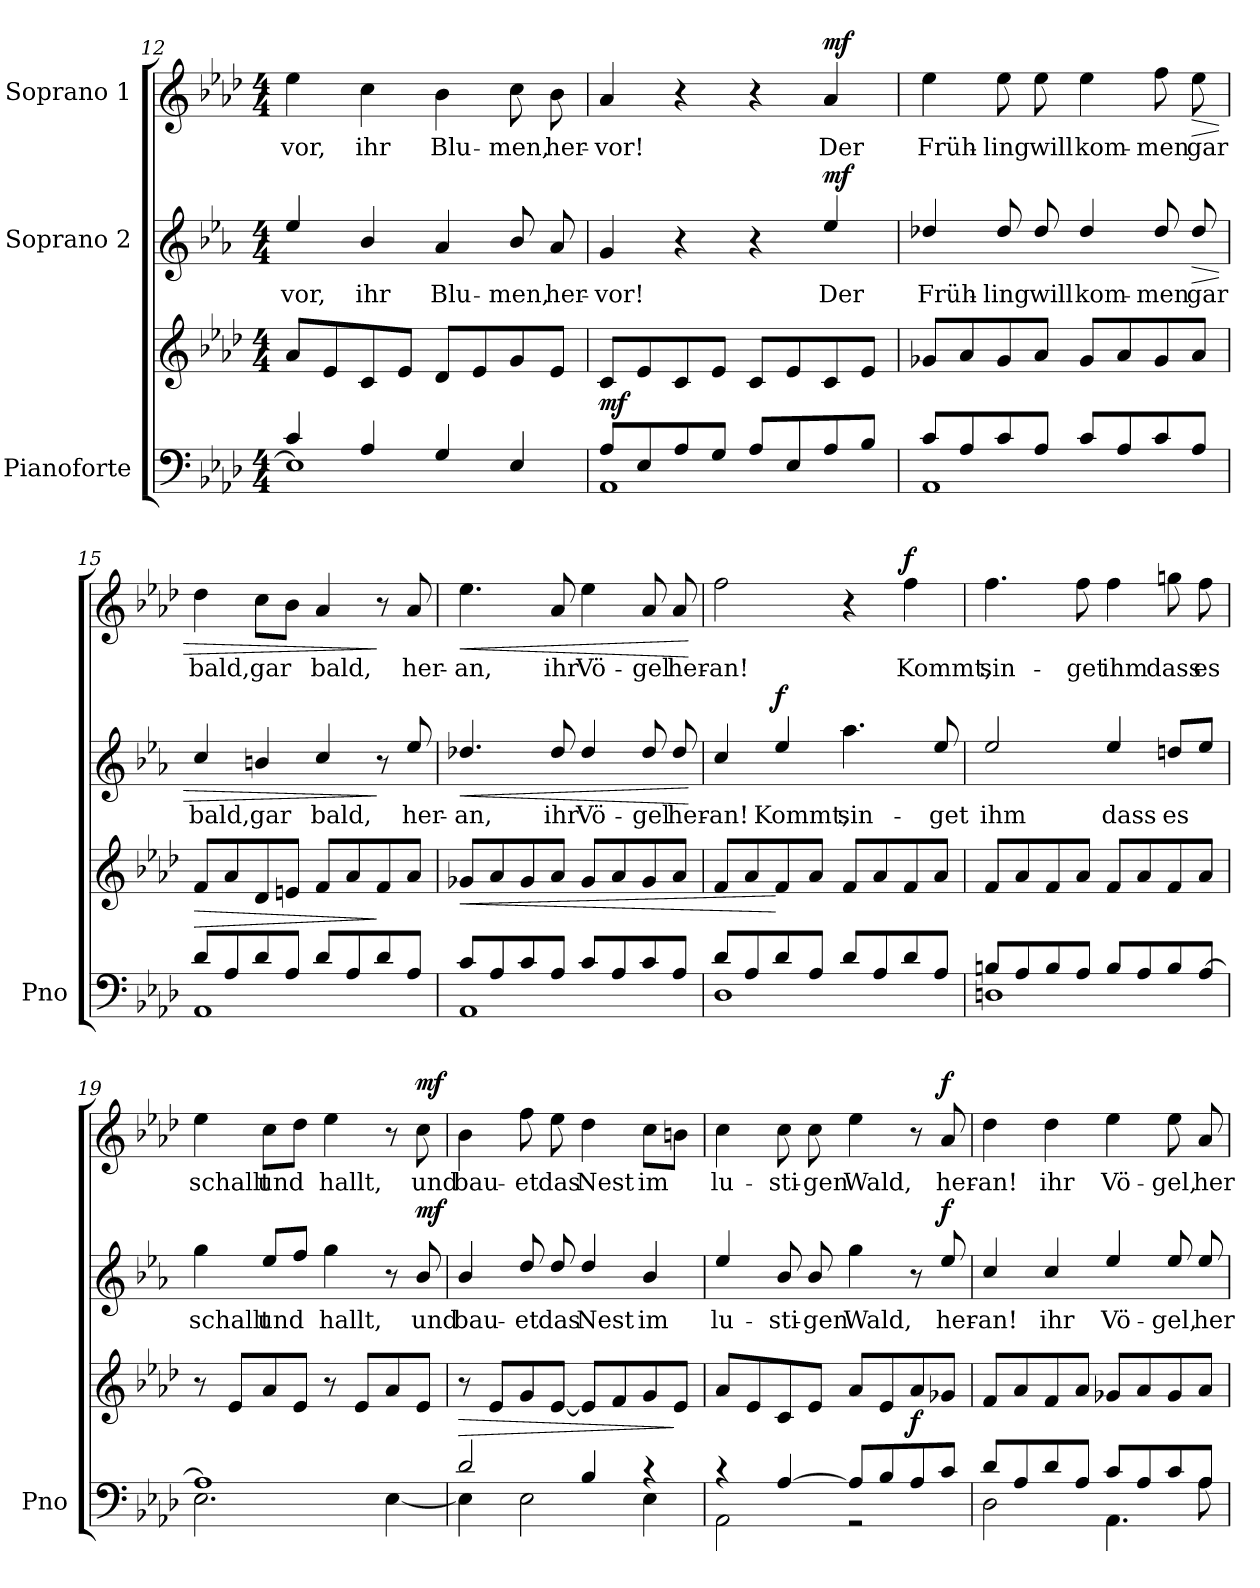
**kern	**kern	**dynam	**kern	**text	**dynam	**kern	**text	**dynam
*part3	*part3	*part3	*part2	*part2	*part2	*part1	*part1	*part1
*staff4	*staff3	*staff3/4	*staff2	*staff2	*staff2	*staff1	*staff1	*staff1
*I"Pianoforte	*	*	*I"Soprano 2	*	*	*I"Soprano 1	*	*
*I'Pno	*	*	*	*	*	*	*	*
*clefF4	*clefG2	*	*clefG2	*	*	*clefG2	*	*
*	*	*	*ITrd4c7	*	*	*	*	*
*k[b-e-a-d-]	*k[b-e-a-d-]	*	*k[b-e-a-d-]	*	*	*k[b-e-a-d-]	*	*
*M4/4	*M4/4	*	*M4/4	*	*	*M4/4	*	*
=12	=12	=12	=12	=12	=12	=12	=12	=12
*^	*	*	*	*	*	*	*	*
!	!	!	!	!	!LO:LY:b	!	!	!LO:LY:b	!
4c/	1E-]	8a-/L	.	4a-/	-vor,	.	4ee-\	-vor,	.
.	.	8e-/	.	.	.	.	.	.	.
!	!	!	!	!	!LO:LY:b	!	!	!LO:LY:b	!
4A-/	.	8c/	.	4e-/	ihr	.	4cc\	ihr	.
.	.	8e-/J	.	.	.	.	.	.	.
!	!	!	!	!	!LO:LY:b	!	!	!LO:LY:b	!
4G/	.	8d-/L	.	4d-/	Blu-	.	4b-\	Blu-	.
.	.	8e-/	.	.	.	.	.	.	.
!	!	!	!	!	!LO:LY:b	!	!	!LO:LY:b	!
4E-/	.	8g/	.	8e-/	-men,	.	8cc\	-men,	.
!	!	!	!	!	!LO:LY:b	!	!	!LO:LY:b	!
.	.	8e-/J	.	8d-/	her-	.	8b-\	her-	.
!!LO:LB:g=z
=13	=13	=13	=13	=13	=13	=13	=13	=13	=13
!	!	!	!LO:DY:b	!	!LO:LY:b	!	!	!LO:LY:b	!
8A-/L	1AA-	8c/L	mf	4c/	-vor!	.	4a-/	-vor!	.
8E-/	.	8e-/	.	.	.	.	.	.	.
8A-/	.	8c/	.	4r	.	.	4r	.	.
8G/J	.	8e-/J	.	.	.	.	.	.	.
8A-/L	.	8c/L	.	4r	.	.	4r	.	.
8E-/	.	8e-/	.	.	.	.	.	.	.
!	!	!	!	!	!LO:LY:b	!LO:DY:a	!	!LO:LY:b	!LO:DY:a
8A-/	.	8c/	.	4a-/	Der	mf	4a-/	Der	mf
8B-/J	.	8e-/J	.	.	.	.	.	.	.
=14	=14	=14	=14	=14	=14	=14	=14	=14	=14
!	!	!	!	!	!LO:LY:b	!	!	!LO:LY:b	!
8c/L	1AA-	8g-X/L	.	4g-X/	Früh-	.	4ee-\	Früh-	.
8A-/	.	8a-/	.	.	.	.	.	.	.
!	!	!	!	!	!LO:LY:b	!	!	!LO:LY:b	!
8c/	.	8g-/	.	8g-/	-ling	.	8ee-\	-ling	.
!	!	!	!	!	!LO:LY:b	!	!	!LO:LY:b	!
8A-/J	.	8a-/J	.	8g-/	will	.	8ee-\	will	.
!	!	!	!	!	!LO:LY:b	!	!	!LO:LY:b	!
8c/L	.	8g-/L	.	4g-/	kom-	.	4ee-\	kom-	.
8A-/	.	8a-/	.	.	.	.	.	.	.
!	!	!	!	!	!LO:LY:b	!	!	!LO:LY:b	!
8c/	.	8g-/	.	8g-/	-men	.	8ff\	-men	.
!	!	!	!	!	!LO:LY:b	!LO:HP:b	!	!LO:LY:b	!LO:HP:b
8A-/J	.	8a-/J	.	8g-/	gar	>	8ee-\	gar	>
=15	=15	=15	=15	=15	=15	=15	=15	=15	=15
!	!	!	!LO:HP:b	!	!LO:LY:b	!	!	!LO:LY:b	!
8d-/L	1AA-	8f/L	>	4f/	bald,	.	4dd-\	bald,	.
8A-/	.	8a-/	.	.	.	.	.	.	.
!	!	!	!	!	!LO:LY:b	!	!	!LO:LY:b	!
8d-/	.	8d-/	.	4en/	gar	.	8cc\L	gar	.
8A-/J	.	8en/J	.	.	.	.	8b-\J	.	.
!	!	!	!	!	!LO:LY:b	!	!	!LO:LY:b	!
8d-/L	.	8f/L	.	4f/	bald,	.	4a-/	bald,	.
8A-/	.	8a-/	.	.	.	.	.	.	.
8d-/	.	8f/	]	8r	.	]	8r	.	]
!	!	!	!	!	!LO:LY:b	!	!	!LO:LY:b	!
8A-/J	.	8a-/J	.	8a-/	her-	.	8a-/	her-	.
!!LO:LB:g=z
=16	=16	=16	=16	=16	=16	=16	=16	=16	=16
!	!	!	!LO:HP:b	!	!LO:LY:b	!LO:HP:b	!	!LO:LY:b	!LO:HP:b
8c/L	1AA-	8g-X/L	<	4.g-X/	-an,	<	4.ee-\	-an,	<
8A-/	.	8a-/	.	.	.	.	.	.	.
8c/	.	8g-/	.	.	.	.	.	.	.
!	!	!	!	!	!LO:LY:b	!	!	!LO:LY:b	!
8A-/J	.	8a-/J	.	8g-/	ihr	.	8a-/	ihr	.
!	!	!	!	!	!LO:LY:b	!	!	!LO:LY:b	!
8c/L	.	8g-/L	.	4g-/	Vö-	.	4ee-\	Vö-	.
8A-/	.	8a-/	.	.	.	.	.	.	.
!	!	!	!	!	!LO:LY:b	!	!	!LO:LY:b	!
8c/	.	8g-/	.	8g-/	-gel	.	8a-/	-gel	.
!	!	!	!	!	!LO:LY:b	!	!	!LO:LY:b	!
8A-/J	.	8a-/J	.	8g-/	her-	.	8a-/	her-	.
*v	*v	*	*	*	*	*	*	*	*
.	.	.	.	.	[	.	.	[
=17	=17	=17	=17	=17	=17	=17	=17	=17
*^	*	*	*	*	*	*	*	*
!	!	!	!	!	!LO:LY:b	!	!	!LO:LY:b	!
8d-/L	1D-	8f/L	.	4f/	-an!	.	2ff\	-an!	.
8A-/	.	8a-/	.	.	.	.	.	.	.
!	!	!	!	!	!LO:LY:b	!LO:DY:a	!	!	!
8d-/	.	8f/	[	4a-/	Kommt,	f	.	.	.
8A-/J	.	8a-/J	.	.	.	.	.	.	.
!	!	!	!	!	!LO:LY:b	!	!	!	!
8d-/L	.	8f/L	.	4.dd-\	sin-	.	4r	.	.
8A-/	.	8a-/	.	.	.	.	.	.	.
!	!	!	!	!	!	!	!	!LO:LY:b	!LO:DY:a
8d-/	.	8f/	.	.	.	.	4ff\	Kommt,	f
!	!	!	!	!	!LO:LY:b	!	!	!	!
8A-/J	.	8a-/J	.	8a-/	-get	.	.	.	.
=18	=18	=18	=18	=18	=18	=18	=18	=18	=18
!	!	!	!	!	!LO:LY:b	!	!	!LO:LY:b	!
8Bn/L	1Dn	8f/L	.	2a-/	ihm	.	4.ff\	sin-	.
8A-/	.	8a-/	.	.	.	.	.	.	.
8B/	.	8f/	.	.	.	.	.	.	.
!	!	!	!	!	!	!	!	!LO:LY:b	!
8A-/J	.	8a-/J	.	.	.	.	8ff\	-get	.
!	!	!	!	!	!LO:LY:b	!	!	!LO:LY:b	!
8B/L	.	8f/L	.	4a-/	dass	.	4ff\	ihm	.
8A-/	.	8a-/	.	.	.	.	.	.	.
!	!	!	!	!	!LO:LY:b	!	!	!LO:LY:b	!
8B/	.	8f/	.	8gn/L	es	.	8ggn\	dass	.
!	!	!	!	!	!	!	!	!LO:LY:b	!
[8A-/J	.	8a-/J	.	8a-/J	.	.	8ff\	es	.
!!LO:PB:g=z
=19	=19	=19	=19	=19	=19	=19	=19	=19	=19
!	!	!	!	!	!LO:LY:b	!	!	!LO:LY:b	!
1A-]	2.E-\	8r	.	4cc\	schallt	.	4ee-\	schallt	.
.	.	8e-/L	.	.	.	.	.	.	.
!	!	!	!	!	!LO:LY:b	!	!	!LO:LY:b	!
.	.	8a-/	.	8a-/L	und	.	8cc\L	und	.
.	.	8e-/J	.	8b-/J	.	.	8dd-\J	.	.
!	!	!	!	!	!LO:LY:b	!	!	!LO:LY:b	!
.	.	8r	.	4cc\	hallt,	.	4ee-\	hallt,	.
.	.	8e-/L	.	.	.	.	.	.	.
.	[4E-\	8a-/	.	8r	.	.	8r	.	.
!	!	!	!	!	!LO:LY:b	!LO:DY:a	!	!LO:LY:b	!LO:DY:a
.	.	8e-/J	.	8e-/	und	mf	8cc\	und	mf
!!LO:PB:g=z
=20	=20	=20	=20	=20	=20	=20	=20	=20	=20
!	!	!	!LO:HP:b	!	!LO:LY:b	!	!	!LO:LY:b	!
2d-/	4E-\]	8r	>	4e-/	bau-	.	4b-\	bau-	.
.	.	8e-/L	.	.	.	.	.	.	.
!	!	!	!	!	!LO:LY:b	!	!	!LO:LY:b	!
.	2E-\	8g/	.	8g/	-et	.	8ff\	-et	.
!	!	!	!	!	!LO:LY:b	!	!	!LO:LY:b	!
.	.	[8e-/J	.	8g/	das	.	8ee-\	das	.
!	!	!	!	!	!LO:LY:b	!	!	!LO:LY:b	!
4B-/	.	8e-/L]	.	4g/	Nest	.	4dd-\	Nest	.
.	.	8f/	.	.	.	.	.	.	.
!	!	!	!	!	!LO:LY:b	!	!	!LO:LY:b	!
4r	4E-\	8g/	.	4e-/	im	.	8cc\L	im	.
.	.	8e-/J	]	.	.	.	8bn\J	.	.
=21	=21	=21	=21	=21	=21	=21	=21	=21	=21
!	!	!	!	!	!LO:LY:b	!	!	!LO:LY:b	!
4r	2AA-\	8a-/L	.	4a-/	lu-	.	4cc\	lu-	.
.	.	8e-/	.	.	.	.	.	.	.
!	!	!	!	!	!LO:LY:b	!	!	!LO:LY:b	!
[4A-/	.	8c/	.	8e-/	-sti-	.	8cc\	-sti-	.
!	!	!	!	!	!LO:LY:b	!	!	!LO:LY:b	!
.	.	8e-/J	.	8e-/	-gen	.	8cc\	-gen	.
!	!	!	!	!	!LO:LY:b	!	!	!LO:LY:b	!
8A-/L]	2r	8a-/L	.	4cc\	Wald,	.	4ee-\	Wald,	.
8B-/	.	8e-/	.	.	.	.	.	.	.
!	!	!	!LO:DY:b	!	!	!	!	!	!
8A-/	.	8a-/	f	8r	.	.	8r	.	.
!	!	!	!	!	!LO:LY:b	!LO:DY:a	!	!LO:LY:b	!LO:DY:a
8c/J	.	8g-X/J	.	8a-/	her-	f	8a-/	her-	f
=22	=22	=22	=22	=22	=22	=22	=22	=22	=22
!	!	!	!	!	!LO:LY:b	!	!	!LO:LY:b	!
8d-/L	2D-\	8f/L	.	4f/	-an!	.	4dd-\	-an!	.
8A-/	.	8a-/	.	.	.	.	.	.	.
!	!	!	!	!	!LO:LY:b	!	!	!LO:LY:b	!
8d-/	.	8f/	.	4f/	ihr	.	4dd-\	ihr	.
8A-/J	.	8a-/J	.	.	.	.	.	.	.
!	!	!	!	!	!LO:LY:b	!	!	!LO:LY:b	!
8c/L	4.AA-\	8g-X/L	.	4a-/	Vö-	.	4ee-\	Vö-	.
8A-/	.	8a-/	.	.	.	.	.	.	.
!	!	!	!	!	!LO:LY:b	!	!	!LO:LY:b	!
8c/	.	8g-/	.	8a-/	-gel,	.	8ee-\	-gel,	.
!	!	!	!	!	!LO:LY:b	!	!	!LO:LY:b	!
8A-/J	8A-\	8a-/J	.	8a-/	her-	.	8a-/	her-	.
*v	*v	*	*	*	*	*	*	*	*
=	=	=	=	=	=	=	=	=
*-	*-	*-	*-	*-	*-	*-	*-	*-
